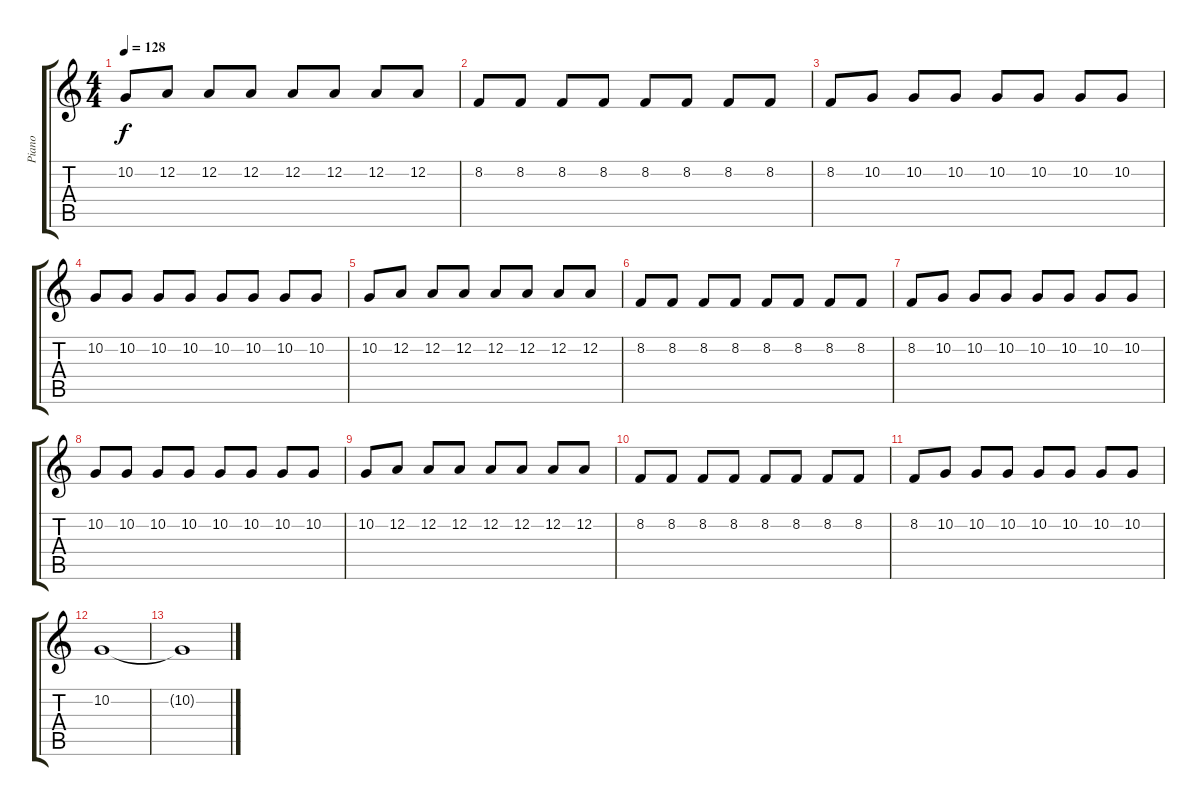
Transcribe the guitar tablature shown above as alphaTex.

\track ("Piano" "Piano") {instrument acousticgrandpiano}
\staff {score tabs}
\tuning (D4 A3 F3 C3 G2 C2) {hide}
\ts (4 4)
\tempo 128
\clef g2
\ks c
10.2.8{dy f} 12.2.8 12.2.8 12.2.8 12.2.8 12.2.8 12.2.8 12.2.8 |
8.2.8 8.2.8 8.2.8 8.2.8 8.2.8 8.2.8 8.2.8 8.2.8 |
8.2.8 10.2.8 10.2.8 10.2.8 10.2.8 10.2.8 10.2.8 10.2.8 |
10.2.8 10.2.8 10.2.8 10.2.8 10.2.8 10.2.8 10.2.8 10.2.8 |
10.2.8 12.2.8 12.2.8 12.2.8 12.2.8 12.2.8 12.2.8 12.2.8 |
8.2.8 8.2.8 8.2.8 8.2.8 8.2.8 8.2.8 8.2.8 8.2.8 |
8.2.8 10.2.8 10.2.8 10.2.8 10.2.8 10.2.8 10.2.8 10.2.8 |
10.2.8 10.2.8 10.2.8 10.2.8 10.2.8 10.2.8 10.2.8 10.2.8 |
10.2.8 12.2.8 12.2.8 12.2.8 12.2.8 12.2.8 12.2.8 12.2.8 |
8.2.8 8.2.8 8.2.8 8.2.8 8.2.8 8.2.8 8.2.8 8.2.8 |
8.2.8 10.2.8 10.2.8 10.2.8 10.2.8 10.2.8 10.2.8 10.2.8 |
10.2.1 |
10.2{t}.1
